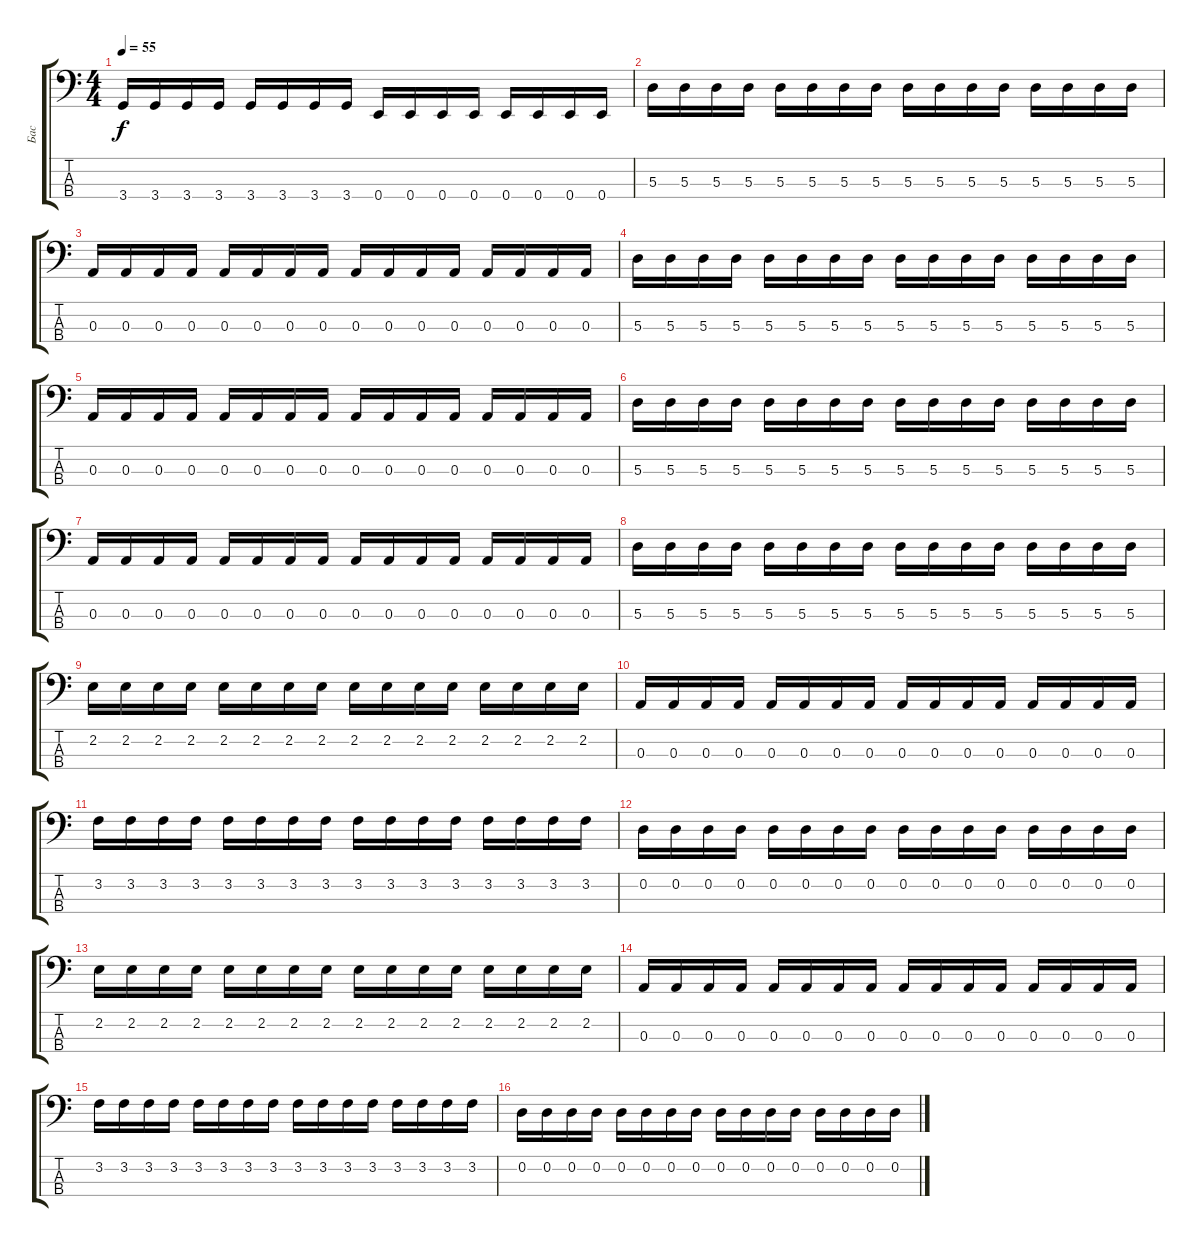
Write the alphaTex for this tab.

\track ("Бас" "Бас") {instrument electricbassfinger}
\staff {score tabs}
\tuning (G2 D2 A1 E1) {hide}
\ts (4 4)
\tempo 55
\clef f4
\ks c
3.4.16{dy f} 3.4.16 3.4.16 3.4.16 3.4.16 3.4.16 3.4.16 3.4.16 0.4.16 0.4.16 0.4.16 0.4.16 0.4.16 0.4.16 0.4.16 0.4.16 |
5.3.16 5.3.16 5.3.16 5.3.16 5.3.16 5.3.16 5.3.16 5.3.16 5.3.16 5.3.16 5.3.16 5.3.16 5.3.16 5.3.16 5.3.16 5.3.16 |
0.3.16 0.3.16 0.3.16 0.3.16 0.3.16 0.3.16 0.3.16 0.3.16 0.3.16 0.3.16 0.3.16 0.3.16 0.3.16 0.3.16 0.3.16 0.3.16 |
5.3.16 5.3.16 5.3.16 5.3.16 5.3.16 5.3.16 5.3.16 5.3.16 5.3.16 5.3.16 5.3.16 5.3.16 5.3.16 5.3.16 5.3.16 5.3.16 |
0.3.16 0.3.16 0.3.16 0.3.16 0.3.16 0.3.16 0.3.16 0.3.16 0.3.16 0.3.16 0.3.16 0.3.16 0.3.16 0.3.16 0.3.16 0.3.16 |
5.3.16 5.3.16 5.3.16 5.3.16 5.3.16 5.3.16 5.3.16 5.3.16 5.3.16 5.3.16 5.3.16 5.3.16 5.3.16 5.3.16 5.3.16 5.3.16 |
0.3.16 0.3.16 0.3.16 0.3.16 0.3.16 0.3.16 0.3.16 0.3.16 0.3.16 0.3.16 0.3.16 0.3.16 0.3.16 0.3.16 0.3.16 0.3.16 |
5.3.16 5.3.16 5.3.16 5.3.16 5.3.16 5.3.16 5.3.16 5.3.16 5.3.16 5.3.16 5.3.16 5.3.16 5.3.16 5.3.16 5.3.16 5.3.16 |
2.2.16 2.2.16 2.2.16 2.2.16 2.2.16 2.2.16 2.2.16 2.2.16 2.2.16 2.2.16 2.2.16 2.2.16 2.2.16 2.2.16 2.2.16 2.2.16 |
0.3.16 0.3.16 0.3.16 0.3.16 0.3.16 0.3.16 0.3.16 0.3.16 0.3.16 0.3.16 0.3.16 0.3.16 0.3.16 0.3.16 0.3.16 0.3.16 |
3.2.16 3.2.16 3.2.16 3.2.16 3.2.16 3.2.16 3.2.16 3.2.16 3.2.16 3.2.16 3.2.16 3.2.16 3.2.16 3.2.16 3.2.16 3.2.16 |
0.2.16 0.2.16 0.2.16 0.2.16 0.2.16 0.2.16 0.2.16 0.2.16 0.2.16 0.2.16 0.2.16 0.2.16 0.2.16 0.2.16 0.2.16 0.2.16 |
2.2.16 2.2.16 2.2.16 2.2.16 2.2.16 2.2.16 2.2.16 2.2.16 2.2.16 2.2.16 2.2.16 2.2.16 2.2.16 2.2.16 2.2.16 2.2.16 |
0.3.16 0.3.16 0.3.16 0.3.16 0.3.16 0.3.16 0.3.16 0.3.16 0.3.16 0.3.16 0.3.16 0.3.16 0.3.16 0.3.16 0.3.16 0.3.16 |
3.2.16 3.2.16 3.2.16 3.2.16 3.2.16 3.2.16 3.2.16 3.2.16 3.2.16 3.2.16 3.2.16 3.2.16 3.2.16 3.2.16 3.2.16 3.2.16 |
0.2.16 0.2.16 0.2.16 0.2.16 0.2.16 0.2.16 0.2.16 0.2.16 0.2.16 0.2.16 0.2.16 0.2.16 0.2.16 0.2.16 0.2.16 0.2.16
